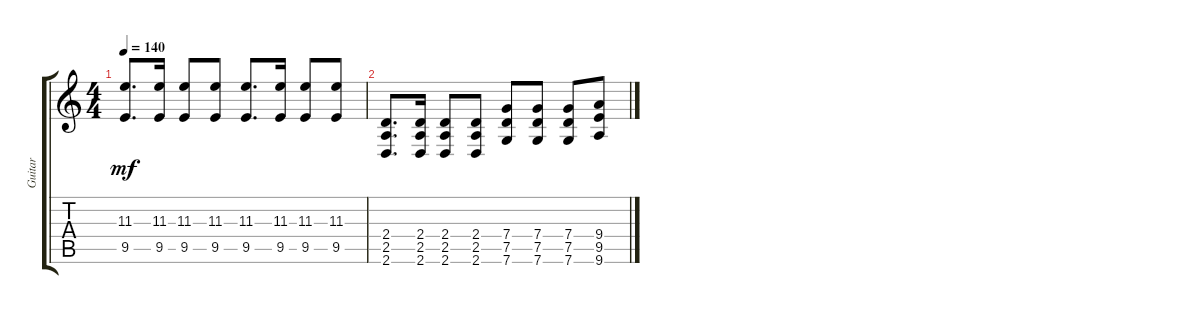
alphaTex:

\track ("Guitar" "Guitar") {instrument distortionguitar}
\staff {score tabs}
\tuning (D4 A3 F3 C3 G2 C2) {hide}
\ts (4 4)
\tempo 140
\clef g2
\ks c
(11.3 9.5).8{d dy mf} (11.3 9.5).16 (11.3 9.5).8 (11.3 9.5).8 (11.3 9.5).8{d} (11.3 9.5).16 (11.3 9.5).8 (11.3 9.5).8 |
(2.4 2.5 2.6).8{d} (2.4 2.5 2.6).16 (2.4 2.5 2.6).8 (2.4 2.5 2.6).8 (7.4 7.5 7.6).8 (7.4 7.5 7.6).8 (7.4 7.5 7.6).8 (9.4 9.5 9.6).8
